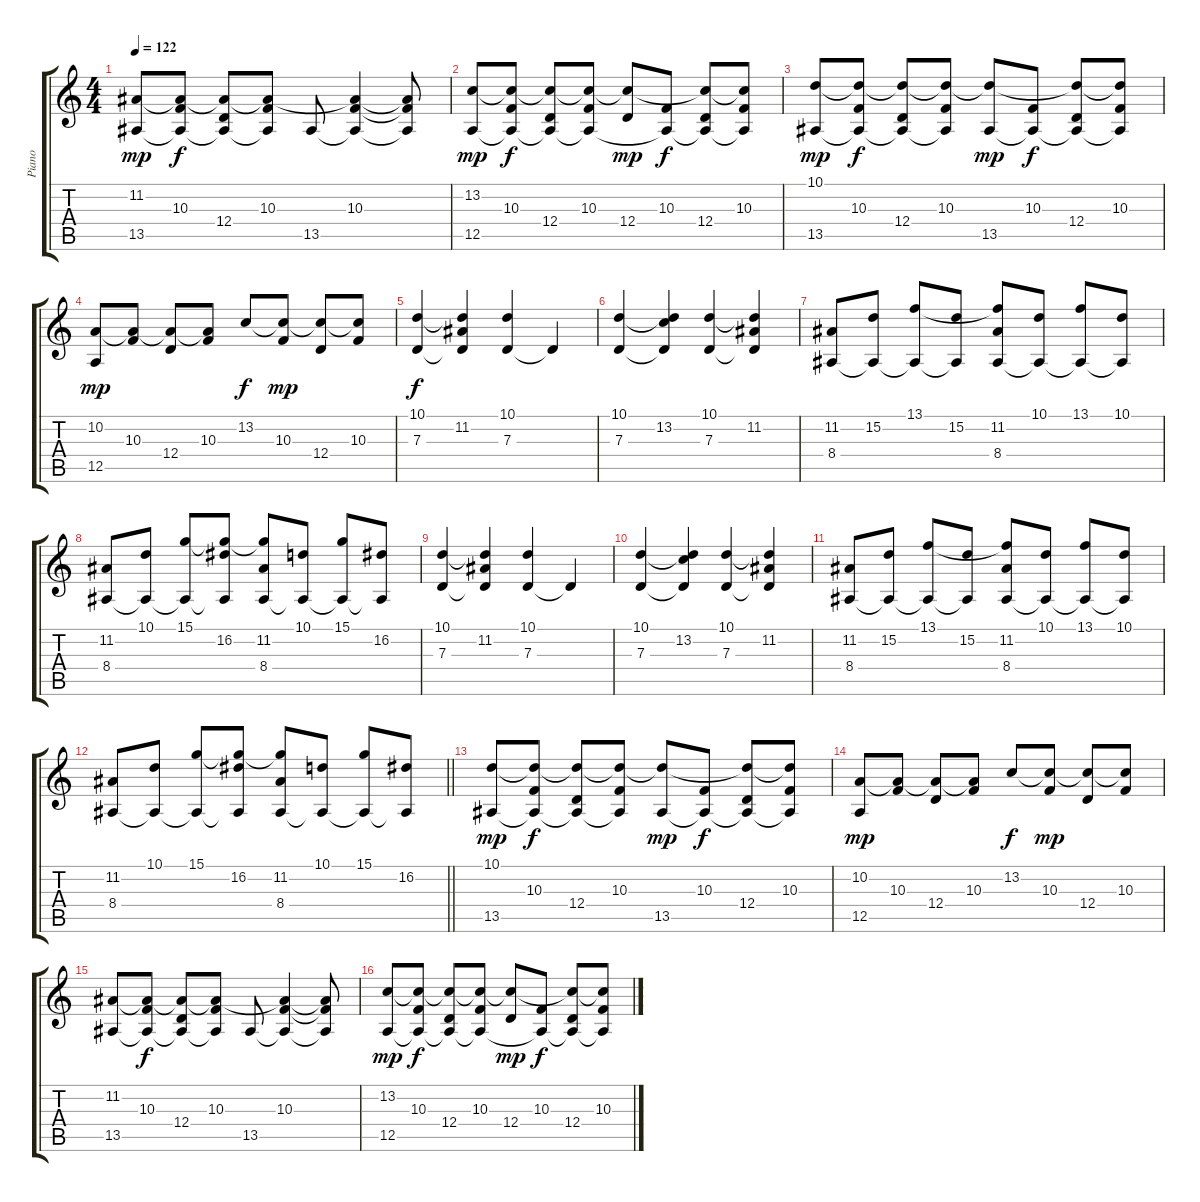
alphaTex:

\track ("Piano" "Piano") {mute instrument brightacousticpiano}
\staff {score tabs}
\tuning (E4 B3 G3 D3 A2 E2) {hide}
\ts (4 4)
\tempo 122
\clef g2
\ks c
(11.2 13.5).8{dy mp} (11.2{t} 10.3 13.5{t}).8{dy f} (11.2{t} 12.4 13.5{t}).8 (11.2{t} 10.3 13.5{t}).8 13.5.8 (11.2{t} 10.3 13.5{t}).4 (11.2{t} 10.3{t} 13.5{t}).8 |
(13.2 12.5).8{dy mp} (13.2{t} 10.3 12.5{t}).8{dy f} (13.2{t} 12.4 12.5{t}).8 (13.2{t} 10.3 12.5{t}).8 (13.2{t} 12.4).8{dy mp} (10.3 12.5{t}).8{dy f} (13.2{t} 12.4 12.5{t}).8 (13.2{t} 10.3 12.5{t}).8 |
(10.1 13.5).8{dy mp} (10.1{t} 10.3 13.5{t}).8{dy f} (10.1{t} 12.4 13.5{t}).8 (10.1{t} 10.3 13.5{t}).8 (10.1{t} 13.5).8{dy mp} (10.3 13.5{t}).8{dy f} (10.1{t} 12.4 13.5{t}).8 (10.1{t} 10.3 13.5{t}).8 |
(10.2 12.5).8{dy mp} (10.2{t} 10.3).8 (10.2{t} 12.4).8 (10.2{t} 10.3).8 13.2.8{dy f} (13.2{t} 10.3).8{dy mp} (13.2{t} 12.4).8 (13.2{t} 10.3).8 |
(10.1 7.3).4{dy f} (10.1{t} 11.2 7.3{t}).4 (10.1 7.3).4 7.3{t}.4 |
(10.1 7.3).4 (10.1{t} 13.2 7.3{t}).4 (10.1 7.3).4 (10.1{t} 11.2 7.3{t}).4 |
(11.2 8.4).8 (15.2 8.4{t}).8 (13.1 8.4{t}).8 (15.2 8.4{t}).8 (13.1{t} 11.2 8.4).8 (10.1 8.4{t}).8 (13.1 8.4{t}).8 (10.1 8.4{t}).8 |
(11.2 8.4).8 (10.1 8.4{t}).8 (15.1 8.4{t}).8 (15.1{t} 16.2 8.4{t}).8 (15.1{t} 11.2 8.4).8 (10.1 8.4{t}).8 (15.1 8.4{t}).8 (16.2 8.4{t}).8 |
(10.1 7.3).4 (10.1{t} 11.2 7.3{t}).4 (10.1 7.3).4 7.3{t}.4 |
(10.1 7.3).4 (10.1{t} 13.2 7.3{t}).4 (10.1 7.3).4 (10.1{t} 11.2 7.3{t}).4 |
(11.2 8.4).8 (15.2 8.4{t}).8 (13.1 8.4{t}).8 (15.2 8.4{t}).8 (13.1{t} 11.2 8.4).8 (10.1 8.4{t}).8 (13.1 8.4{t}).8 (10.1 8.4{t}).8 |
\barLineRight lightlight
(11.2 8.4).8 (10.1 8.4{t}).8 (15.1 8.4{t}).8 (15.1{t} 16.2 8.4{t}).8 (15.1{t} 11.2 8.4).8 (10.1 8.4{t}).8 (15.1 8.4{t}).8 (16.2 8.4{t}).8 |
(10.1 13.5).8{dy mp} (10.1{t} 10.3 13.5{t}).8{dy f} (10.1{t} 12.4 13.5{t}).8 (10.1{t} 10.3 13.5{t}).8 (10.1{t} 13.5).8{dy mp} (10.3 13.5{t}).8{dy f} (10.1{t} 12.4 13.5{t}).8 (10.1{t} 10.3 13.5{t}).8 |
(10.2 12.5).8{dy mp} (10.2{t} 10.3).8 (10.2{t} 12.4).8 (10.2{t} 10.3).8 13.2.8{dy f} (13.2{t} 10.3).8{dy mp} (13.2{t} 12.4).8 (13.2{t} 10.3).8 |
(11.2 13.5).8 (11.2{t} 10.3 13.5{t}).8{dy f} (11.2{t} 12.4 13.5{t}).8 (11.2{t} 10.3 13.5{t}).8 13.5.8 (11.2{t} 10.3 13.5{t}).4 (11.2{t} 10.3{t} 13.5{t}).8 |
(13.2 12.5).8{dy mp} (13.2{t} 10.3 12.5{t}).8{dy f} (13.2{t} 12.4 12.5{t}).8 (13.2{t} 10.3 12.5{t}).8 (13.2{t} 12.4).8{dy mp} (10.3 12.5{t}).8{dy f} (13.2{t} 12.4 12.5{t}).8 (13.2{t} 10.3 12.5{t}).8
